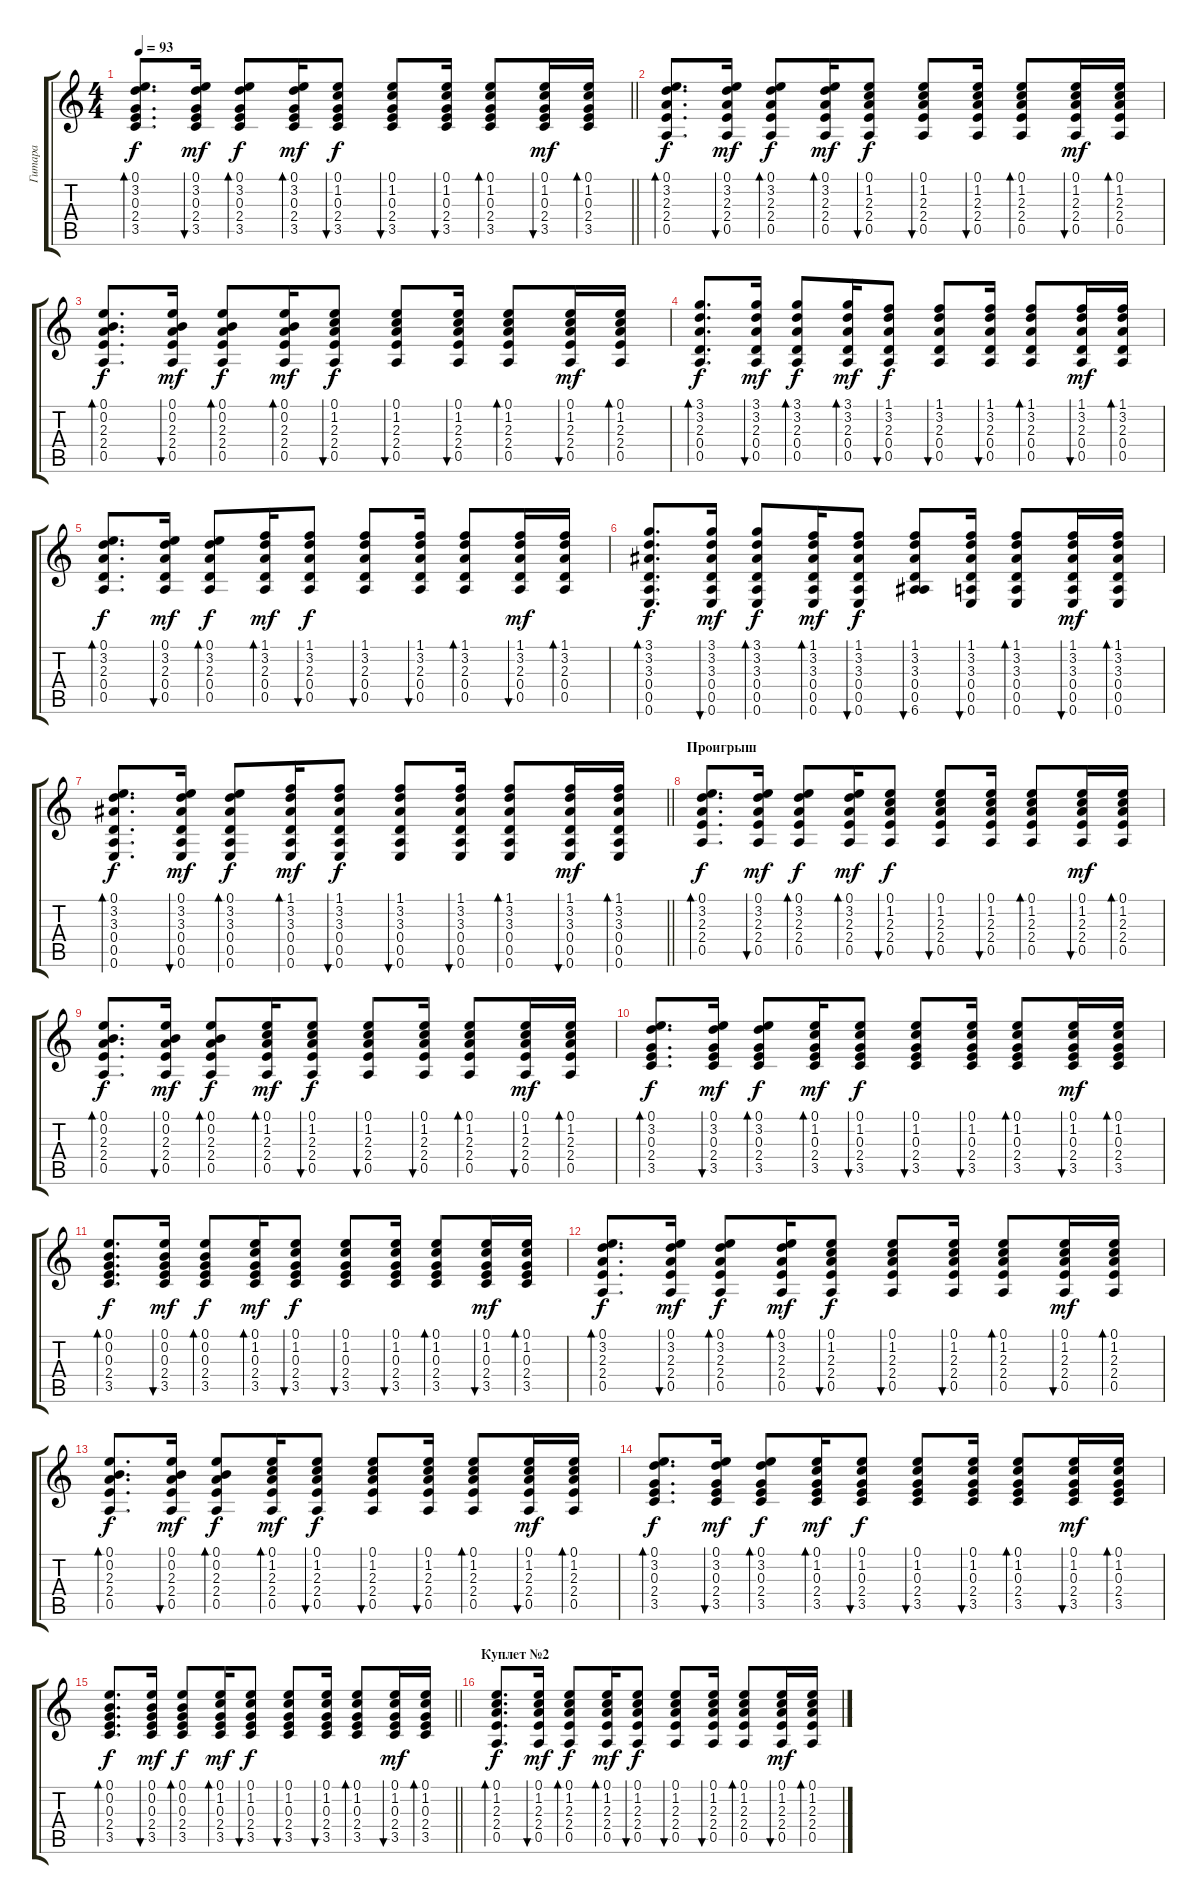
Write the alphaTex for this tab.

\track ("Гитара" "Гитара") {instrument acousticguitarsteel}
\staff {score tabs}
\tuning (E4 B3 G3 D3 A2 E2) {hide}
\ts (4 4)
\tempo 93
\clef g2
\barLineRight lightlight
\ks c
(0.1 3.2 0.3 2.4 3.5).8{d bd 60 dy f} (0.1 3.2 0.3 2.4 3.5).16{bu 60 dy mf} (0.1 3.2 0.3 2.4 3.5).8{bd 60 dy f} (0.1 3.2 0.3 2.4 3.5).16{bd 60 dy mf} (0.1 1.2 0.3 2.4 3.5).8{bu 480 dy f} (0.1 1.2 0.3 2.4 3.5).8{bu 60} (0.1 1.2 0.3 2.4 3.5).16{bu 60} (0.1 1.2 0.3 2.4 3.5).8{bd 60} (0.1 1.2 0.3 2.4 3.5).16{bu 60 dy mf} (0.1 1.2 0.3 2.4 3.5).16{bd 60} |
(0.1 3.2 2.3 2.4 0.5).8{d bd 60 dy f} (0.1 3.2 2.3 2.4 0.5).16{bu 60 dy mf} (0.1 3.2 2.3 2.4 0.5).8{bd 60 dy f} (0.1 3.2 2.3 2.4 0.5).16{bd 60 dy mf} (0.1 1.2 2.3 2.4 0.5).8{bu 480 dy f} (0.1 1.2 2.3 2.4 0.5).8{bu 60} (0.1 1.2 2.3 2.4 0.5).16{bu 60} (0.1 1.2 2.3 2.4 0.5).8{bd 60} (0.1 1.2 2.3 2.4 0.5).16{bu 60 dy mf} (0.1 1.2 2.3 2.4 0.5).16{bd 60} |
(0.1 0.2 2.3 2.4 0.5).8{d bd 60 dy f} (0.1 0.2 2.3 2.4 0.5).16{bu 60 dy mf} (0.1 0.2 2.3 2.4 0.5).8{bd 60 dy f} (0.1 0.2 2.3 2.4 0.5).16{bd 60 dy mf} (0.1 1.2 2.3 2.4 0.5).8{bu 480 dy f} (0.1 1.2 2.3 2.4 0.5).8{bu 60} (0.1 1.2 2.3 2.4 0.5).16{bu 60} (0.1 1.2 2.3 2.4 0.5).8{bd 60} (0.1 1.2 2.3 2.4 0.5).16{bu 60 dy mf} (0.1 1.2 2.3 2.4 0.5).16{bd 60} |
(3.1 3.2 2.3 0.4 0.5).8{d bd 60 dy f} (3.1 3.2 2.3 0.4 0.5).16{bu 60 dy mf} (3.1 3.2 2.3 0.4 0.5).8{bd 60 dy f} (3.1 3.2 2.3 0.4 0.5).16{bd 60 dy mf} (1.1 3.2 2.3 0.4 0.5).8{bu 480 dy f} (1.1 3.2 2.3 0.4 0.5).8{bu 60} (1.1 3.2 2.3 0.4 0.5).16{bu 60} (1.1 3.2 2.3 0.4 0.5).8{bd 60} (1.1 3.2 2.3 0.4 0.5).16{bu 60 dy mf} (1.1 3.2 2.3 0.4 0.5).16{bd 60} |
(0.1 3.2 2.3 0.4 0.5).8{d bd 60 dy f} (0.1 3.2 2.3 0.4 0.5).16{bu 60 dy mf} (0.1 3.2 2.3 0.4 0.5).8{bd 60 dy f} (1.1 3.2 2.3 0.4 0.5).16{bd 60 dy mf} (1.1 3.2 2.3 0.4 0.5).8{bu 480 dy f} (1.1 3.2 2.3 0.4 0.5).8{bu 60} (1.1 3.2 2.3 0.4 0.5).16{bu 60} (1.1 3.2 2.3 0.4 0.5).8{bd 60} (1.1 3.2 2.3 0.4 0.5).16{bu 60 dy mf} (1.1 3.2 2.3 0.4 0.5).16{bd 60} |
(3.1 3.2 3.3 0.4 0.5 0.6).8{d bd 60 dy f} (3.1 3.2 3.3 0.4 0.5 0.6).16{bu 60 dy mf} (3.1 3.2 3.3 0.4 0.5 0.6).8{bd 60 dy f} (1.1 3.2 3.3 0.4 0.5 0.6).16{bd 60 dy mf} (1.1 3.2 3.3 0.4 0.5 0.6).8{bu 60 dy f} (1.1 3.2 3.3 0.4 0.5 6.6).8{bu 60} (1.1 3.2 3.3 0.4 0.5 0.6).16{bu 60} (1.1 3.2 3.3 0.4 0.5 0.6).8{bd 60} (1.1 3.2 3.3 0.4 0.5 0.6).16{bu 60 dy mf} (1.1 3.2 3.3 0.4 0.5 0.6).16{bd 60} |
\barLineRight lightlight
(0.1 3.2 3.3 0.4 0.5 0.6).8{d bd 60 dy f} (0.1 3.2 3.3 0.4 0.5 0.6).16{bu 60 dy mf} (0.1 3.2 3.3 0.4 0.5 0.6).8{bd 60 dy f} (1.1 3.2 3.3 0.4 0.5 0.6).16{bd 60 dy mf} (1.1 3.2 3.3 0.4 0.5 0.6).8{bu 60 dy f} (1.1 3.2 3.3 0.4 0.5 0.6).8{bu 60} (1.1 3.2 3.3 0.4 0.5 0.6).16{bu 60} (1.1 3.2 3.3 0.4 0.5 0.6).8{bd 60} (1.1 3.2 3.3 0.4 0.5 0.6).16{bu 60 dy mf} (1.1 3.2 3.3 0.4 0.5 0.6).16{bd 60} |
\section ("" "Проигрыш")
(0.1 3.2 2.3 2.4 0.5).8{d bd 60 dy f} (0.1 3.2 2.3 2.4 0.5).16{bu 60 dy mf} (0.1 3.2 2.3 2.4 0.5).8{bd 60 dy f} (0.1 3.2 2.3 2.4 0.5).16{bd 60 dy mf} (0.1 1.2 2.3 2.4 0.5).8{bu 60 dy f} (0.1 1.2 2.3 2.4 0.5).8{bu 60} (0.1 1.2 2.3 2.4 0.5).16{bu 60} (0.1 1.2 2.3 2.4 0.5).8{bd 60} (0.1 1.2 2.3 2.4 0.5).16{bu 60 dy mf} (0.1 1.2 2.3 2.4 0.5).16{bd 60} |
(0.1 0.2 2.3 2.4 0.5).8{d bd 60 dy f} (0.1 0.2 2.3 2.4 0.5).16{bu 60 dy mf} (0.1 0.2 2.3 2.4 0.5).8{bd 60 dy f} (0.1 1.2 2.3 2.4 0.5).16{bd 60 dy mf} (0.1 1.2 2.3 2.4 0.5).8{bu 60 dy f} (0.1 1.2 2.3 2.4 0.5).8{bu 60} (0.1 1.2 2.3 2.4 0.5).16{bu 60} (0.1 1.2 2.3 2.4 0.5).8{bd 60} (0.1 1.2 2.3 2.4 0.5).16{bu 60 dy mf} (0.1 1.2 2.3 2.4 0.5).16{bd 60} |
(0.1 3.2 0.3 2.4 3.5).8{d bd 60 dy f} (0.1 3.2 0.3 2.4 3.5).16{bu 60 dy mf} (0.1 3.2 0.3 2.4 3.5).8{bd 60 dy f} (0.1 1.2 0.3 2.4 3.5).16{bd 60 dy mf} (0.1 1.2 0.3 2.4 3.5).8{bu 60 dy f} (0.1 1.2 0.3 2.4 3.5).8{bu 60} (0.1 1.2 0.3 2.4 3.5).16{bu 60} (0.1 1.2 0.3 2.4 3.5).8{bd 60} (0.1 1.2 0.3 2.4 3.5).16{bu 60 dy mf} (0.1 1.2 0.3 2.4 3.5).16{bd 60} |
(0.1 0.2 0.3 2.4 3.5).8{d bd 60 dy f} (0.1 0.2 0.3 2.4 3.5).16{bu 60 dy mf} (0.1 0.2 0.3 2.4 3.5).8{bd 60 dy f} (0.1 1.2 0.3 2.4 3.5).16{bd 60 dy mf} (0.1 1.2 0.3 2.4 3.5).8{bu 60 dy f} (0.1 1.2 0.3 2.4 3.5).8{bu 60} (0.1 1.2 0.3 2.4 3.5).16{bu 60} (0.1 1.2 0.3 2.4 3.5).8{bd 60} (0.1 1.2 0.3 2.4 3.5).16{bu 60 dy mf} (0.1 1.2 0.3 2.4 3.5).16{bd 60} |
(0.1 3.2 2.3 2.4 0.5).8{d bd 60 dy f} (0.1 3.2 2.3 2.4 0.5).16{bu 60 dy mf} (0.1 3.2 2.3 2.4 0.5).8{bd 60 dy f} (0.1 3.2 2.3 2.4 0.5).16{bd 60 dy mf} (0.1 1.2 2.3 2.4 0.5).8{bu 60 dy f} (0.1 1.2 2.3 2.4 0.5).8{bu 60} (0.1 1.2 2.3 2.4 0.5).16{bu 60} (0.1 1.2 2.3 2.4 0.5).8{bd 60} (0.1 1.2 2.3 2.4 0.5).16{bu 60 dy mf} (0.1 1.2 2.3 2.4 0.5).16{bd 60} |
(0.1 0.2 2.3 2.4 0.5).8{d bd 60 dy f} (0.1 0.2 2.3 2.4 0.5).16{bu 60 dy mf} (0.1 0.2 2.3 2.4 0.5).8{bd 60 dy f} (0.1 1.2 2.3 2.4 0.5).16{bd 60 dy mf} (0.1 1.2 2.3 2.4 0.5).8{bu 60 dy f} (0.1 1.2 2.3 2.4 0.5).8{bu 60} (0.1 1.2 2.3 2.4 0.5).16{bu 60} (0.1 1.2 2.3 2.4 0.5).8{bd 60} (0.1 1.2 2.3 2.4 0.5).16{bu 60 dy mf} (0.1 1.2 2.3 2.4 0.5).16{bd 60} |
(0.1 3.2 0.3 2.4 3.5).8{d bd 60 dy f} (0.1 3.2 0.3 2.4 3.5).16{bu 60 dy mf} (0.1 3.2 0.3 2.4 3.5).8{bd 60 dy f} (0.1 1.2 0.3 2.4 3.5).16{bd 60 dy mf} (0.1 1.2 0.3 2.4 3.5).8{bu 60 dy f} (0.1 1.2 0.3 2.4 3.5).8{bu 60} (0.1 1.2 0.3 2.4 3.5).16{bu 60} (0.1 1.2 0.3 2.4 3.5).8{bd 60} (0.1 1.2 0.3 2.4 3.5).16{bu 60 dy mf} (0.1 1.2 0.3 2.4 3.5).16{bd 60} |
\barLineRight lightlight
(0.1 0.2 0.3 2.4 3.5).8{d bd 60 dy f} (0.1 0.2 0.3 2.4 3.5).16{bu 60 dy mf} (0.1 0.2 0.3 2.4 3.5).8{bd 60 dy f} (0.1 1.2 0.3 2.4 3.5).16{bd 60 dy mf} (0.1 1.2 0.3 2.4 3.5).8{bu 60 dy f} (0.1 1.2 0.3 2.4 3.5).8{bu 60} (0.1 1.2 0.3 2.4 3.5).16{bu 60} (0.1 1.2 0.3 2.4 3.5).8{bd 60} (0.1 1.2 0.3 2.4 3.5).16{bu 60 dy mf} (0.1 1.2 0.3 2.4 3.5).16{bd 60} |
\section ("" "Куплет №2")
(0.1 1.2 2.3 2.4 0.5).8{d bd 60 dy f} (0.1 1.2 2.3 2.4 0.5).16{bu 60 dy mf} (0.1 1.2 2.3 2.4 0.5).8{bd 60 dy f} (0.1 1.2 2.3 2.4 0.5).16{bd 60 dy mf} (0.1 1.2 2.3 2.4 0.5).8{bu 60 dy f} (0.1 1.2 2.3 2.4 0.5).8{bu 60} (0.1 1.2 2.3 2.4 0.5).16{bu 60} (0.1 1.2 2.3 2.4 0.5).8{bd 60} (0.1 1.2 2.3 2.4 0.5).16{bu 60 dy mf} (0.1 1.2 2.3 2.4 0.5).16{bd 60}
